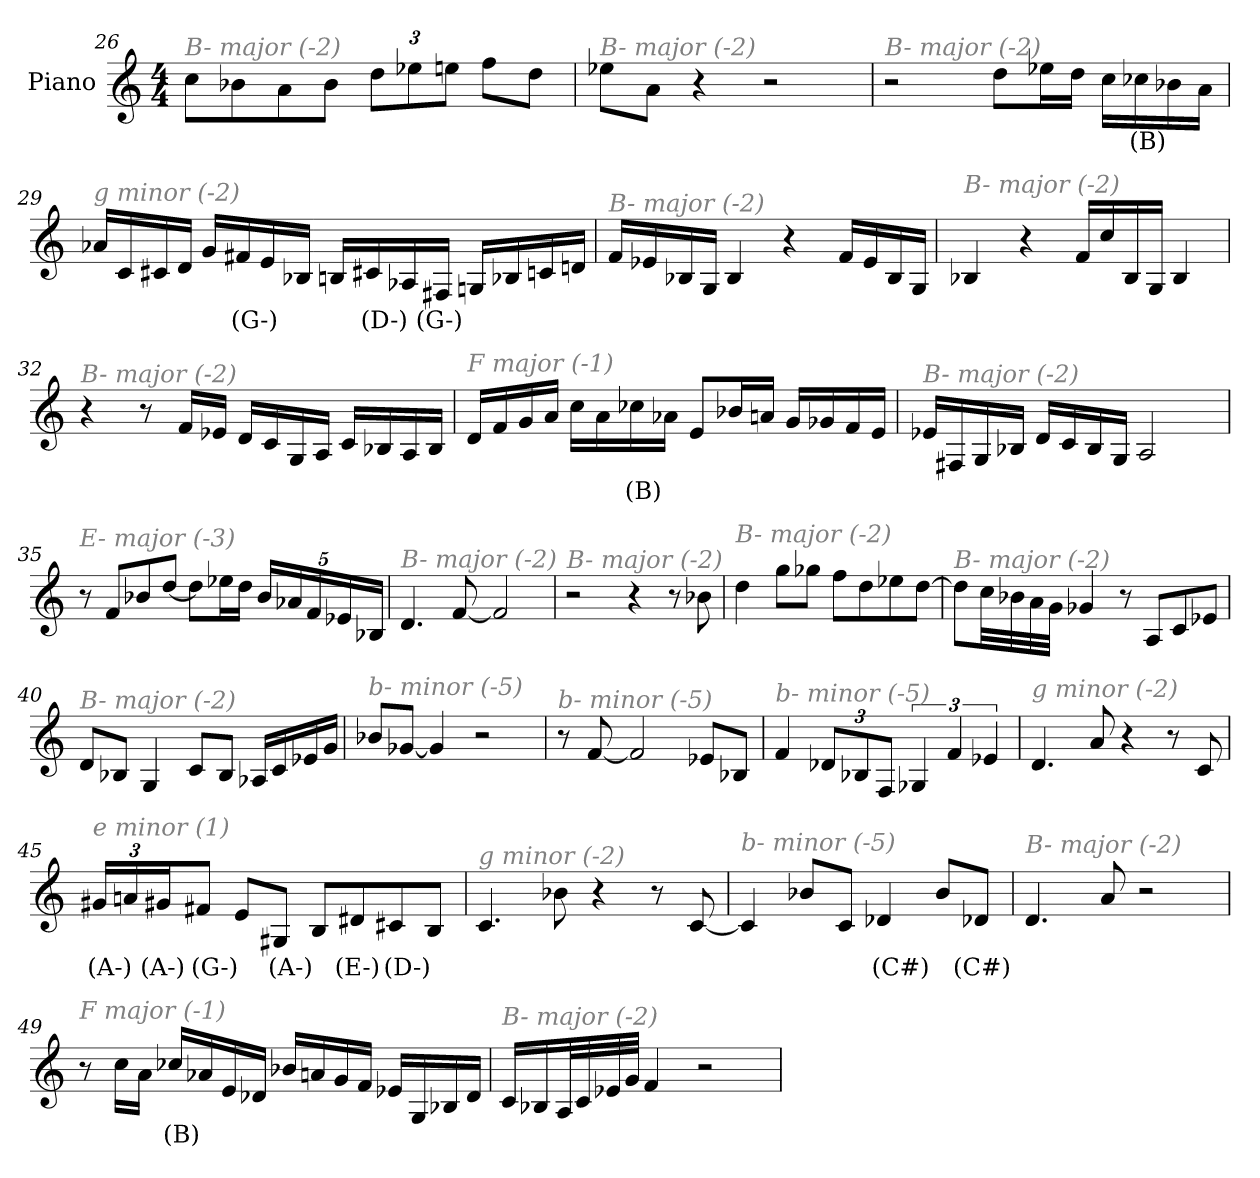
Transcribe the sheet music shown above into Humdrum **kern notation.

**kern	**text
*part1	*part1
*staff1	*staff1
*I"Piano	*
*I'Pno	*
*clefG2	*
*k[]	*
*M4/4	*
=26	=26
!LO:TX:i:color=#808080:t=B- major (-2)	!
8cc\L	.
8b-X\	.
8a\	.
8b-\J	.
*Xbrackettup	*
12dd\L	.
12ee-X\	.
12een\J	.
8ff\L	.
8dd\J	.
=27	=27
!LO:TX:i:color=#808080:t=B- major (-2)	!
8ee-X\L	.
8a\J	.
4r	.
2r	.
=28	=28
!LO:TX:i:color=#808080:t=B- major (-2)	!
2r	.
8dd\L	.
16ee-X\L	.
16dd\JJ	.
16cc\LL	.
16cc-Xi\	(B)
16b-X\	.
16a\JJ	.
!!LO:LB:g=z
=29	=29
!LO:TX:i:color=#808080:t=g minor (-2)	!
16a-X/LL	.
16c/	.
16c#X/	.
16d/JJ	.
16g/LL	.
16f#Xi/	(G-)
16e/	.
16B-X/JJ	.
16Bn/LL	.
16c#Xi/	(D-)
16A-X/	.
16F#Xi/JJ	(G-)
16Gn/LL	.
16B-X/	.
16cn/	.
16dn/JJ	.
=30	=30
!LO:TX:i:color=#808080:t=B- major (-2)	!
16f/LL	.
16e-X/	.
16B-X/	.
16G/JJ	.
4B-/	.
4r	.
16f/LL	.
16e-/	.
16B-/	.
16G/JJ	.
=31	=31
!LO:TX:i:color=#808080:t=B- major (-2)	!
4B-X/	.
4r	.
16f/LL	.
16cc/	.
16B-/	.
16G/JJ	.
4B-/	.
!!LO:LB:g=z
=32	=32
!LO:TX:i:color=#808080:t=B- major (-2)	!
4r	.
8r	.
16f/LL	.
16e-X/JJ	.
16d/LL	.
16c/	.
16G/	.
16A/JJ	.
16c/LL	.
16B-X/	.
16A/	.
16B-/JJ	.
=33	=33
!LO:TX:i:color=#808080:t=F major (-1)	!
16d/LL	.
16f/	.
16g/	.
16a/JJ	.
16cc\LL	.
16a\	.
16cc-Xi\	(B)
16a-X\JJ	.
8e/L	.
16b-X/L	.
16an/JJ	.
16g/LL	.
16g-X/	.
16f/	.
16e/JJ	.
=34	=34
!LO:TX:i:color=#808080:t=B- major (-2)	!
16e-X/LL	.
16F#X/	.
16G/	.
16B-X/JJ	.
16d/LL	.
16c/	.
16B-/	.
16G/JJ	.
2A/	.
!!LO:PB:g=z
=35	=35
!LO:TX:i:color=#808080:t=E- major (-3)	!
8r	.
8f/L	.
8b-X/	.
[8dd/J	.
8dd\L]	.
16ee-X\L	.
16dd\JJ	.
20b-/LL	.
20a-X/	.
20f/	.
20e-X/	.
20B-X/JJ	.
=36	=36
!LO:TX:i:color=#808080:t=B- major (-2)	!
4.d/	.
[8f/	.
2f/]	.
=37	=37
!LO:TX:i:color=#808080:t=B- major (-2)	!
2r	.
4r	.
8r	.
8b-X\	.
=38	=38
!LO:TX:i:color=#808080:t=B- major (-2)	!
4dd\	.
8gg\L	.
8gg-X\J	.
8ff\L	.
8dd\	.
8ee-X\	.
[8dd\J	.
!!LO:LB:g=z
=39	=39
!LO:TX:i:color=#808080:t=B- major (-2)	!
8dd\L]	.
32cc\LL	.
32b-X\	.
32a\	.
32g\JJJ	.
4g-X/	.
8r	.
8A/L	.
8c/	.
8e-X/J	.
=40	=40
!LO:TX:i:color=#808080:t=B- major (-2)	!
8d/L	.
8B-X/J	.
4G/	.
8c/L	.
8B-/J	.
16A-X/LL	.
16c/	.
16e-X/	.
16g/JJ	.
=41	=41
!LO:TX:i:color=#808080:t=b- minor (-5)	!
8b-X/L	.
[8g-X/J	.
4g-/]	.
2r	.
=42	=42
!LO:TX:i:color=#808080:t=b- minor (-5)	!
8r	.
[8f/	.
2f/]	.
8e-X/L	.
8B-X/J	.
!!LO:LB:g=z
=43	=43
!LO:TX:i:color=#808080:t=b- minor (-5)	!
4f/	.
12d-X/L	.
12B-X/	.
12F/J	.
*brackettup	*
6G-X/	.
6f/	.
6e-X/	.
=44	=44
!LO:TX:i:color=#808080:t=g minor (-2)	!
4.d/	.
8a/	.
4r	.
8r	.
8c/	.
=45	=45
*Xbrackettup	*
!LO:TX:i:color=#808080:t=e minor (1)	!
24g#Xi/LL	(A-)
24an/	.
24g#Xi/J	(A-)
8f#Xi/J	(G-)
8e/L	.
8G#Xi/J	(A-)
8B/L	.
8d#Xi/	(E-)
8c#Xi/	(D-)
8B/J	.
=46	=46
!LO:TX:i:color=#808080:t=g minor (-2)	!
4.c/	.
8b-X\	.
4r	.
8r	.
[8c/	.
!!LO:LB:g=z
=47	=47
!LO:TX:i:color=#808080:t=b- minor (-5)	!
4c/]	.
8b-X/L	.
8c/J	.
4d-Xi/	(C#)
8b-/L	.
8d-Xi/J	(C#)
=48	=48
!LO:TX:i:color=#808080:t=B- major (-2)	!
4.d/	.
8a/	.
2r	.
=49	=49
!LO:TX:i:color=#808080:t=F major (-1)	!
8r	.
16cc\LL	.
16a\JJ	.
16cc-Xi/LL	(B)
16a-X/	.
16e/	.
16d-X/JJ	.
16b-X/LL	.
16an/	.
16g/	.
16f/JJ	.
16e-X/LL	.
16G/	.
16B-X/	.
16d-/JJ	.
=50	=50
!LO:TX:i:color=#808080:t=B- major (-2)	!
16c/LL	.
16B-X/	.
32A/L	.
32c/	.
32e-X/	.
32g/JJJ	.
4f/	.
2r	.
=	=
*-	*-
